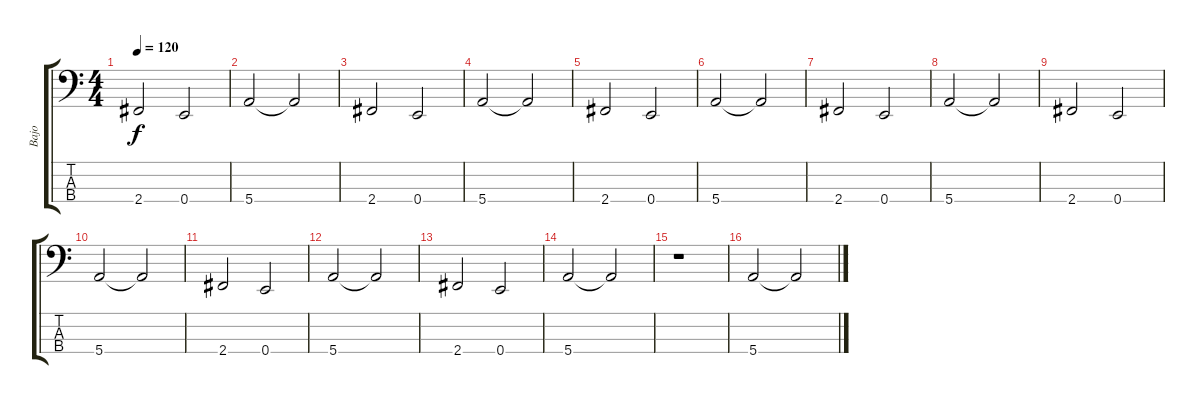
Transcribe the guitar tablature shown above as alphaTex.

\track ("Bajo" "Bajo") {instrument electricbasspick}
\staff {score tabs}
\tuning (G2 D2 A1 E1) {hide}
\ts (4 4)
\tempo 120
\clef f4
\ks c
2.4.2{dy f} 0.4.2 |
5.4.2 5.4{t}.2 |
2.4.2 0.4.2 |
5.4.2 5.4{t}.2 |
2.4.2 0.4.2 |
5.4.2 5.4{t}.2 |
2.4.2 0.4.2 |
5.4.2 5.4{t}.2 |
2.4.2 0.4.2 |
5.4.2 5.4{t}.2 |
2.4.2 0.4.2 |
5.4.2 5.4{t}.2 |
2.4.2 0.4.2 |
5.4.2 5.4{t}.2 |
r.1 |
5.4.2 5.4{t}.2
